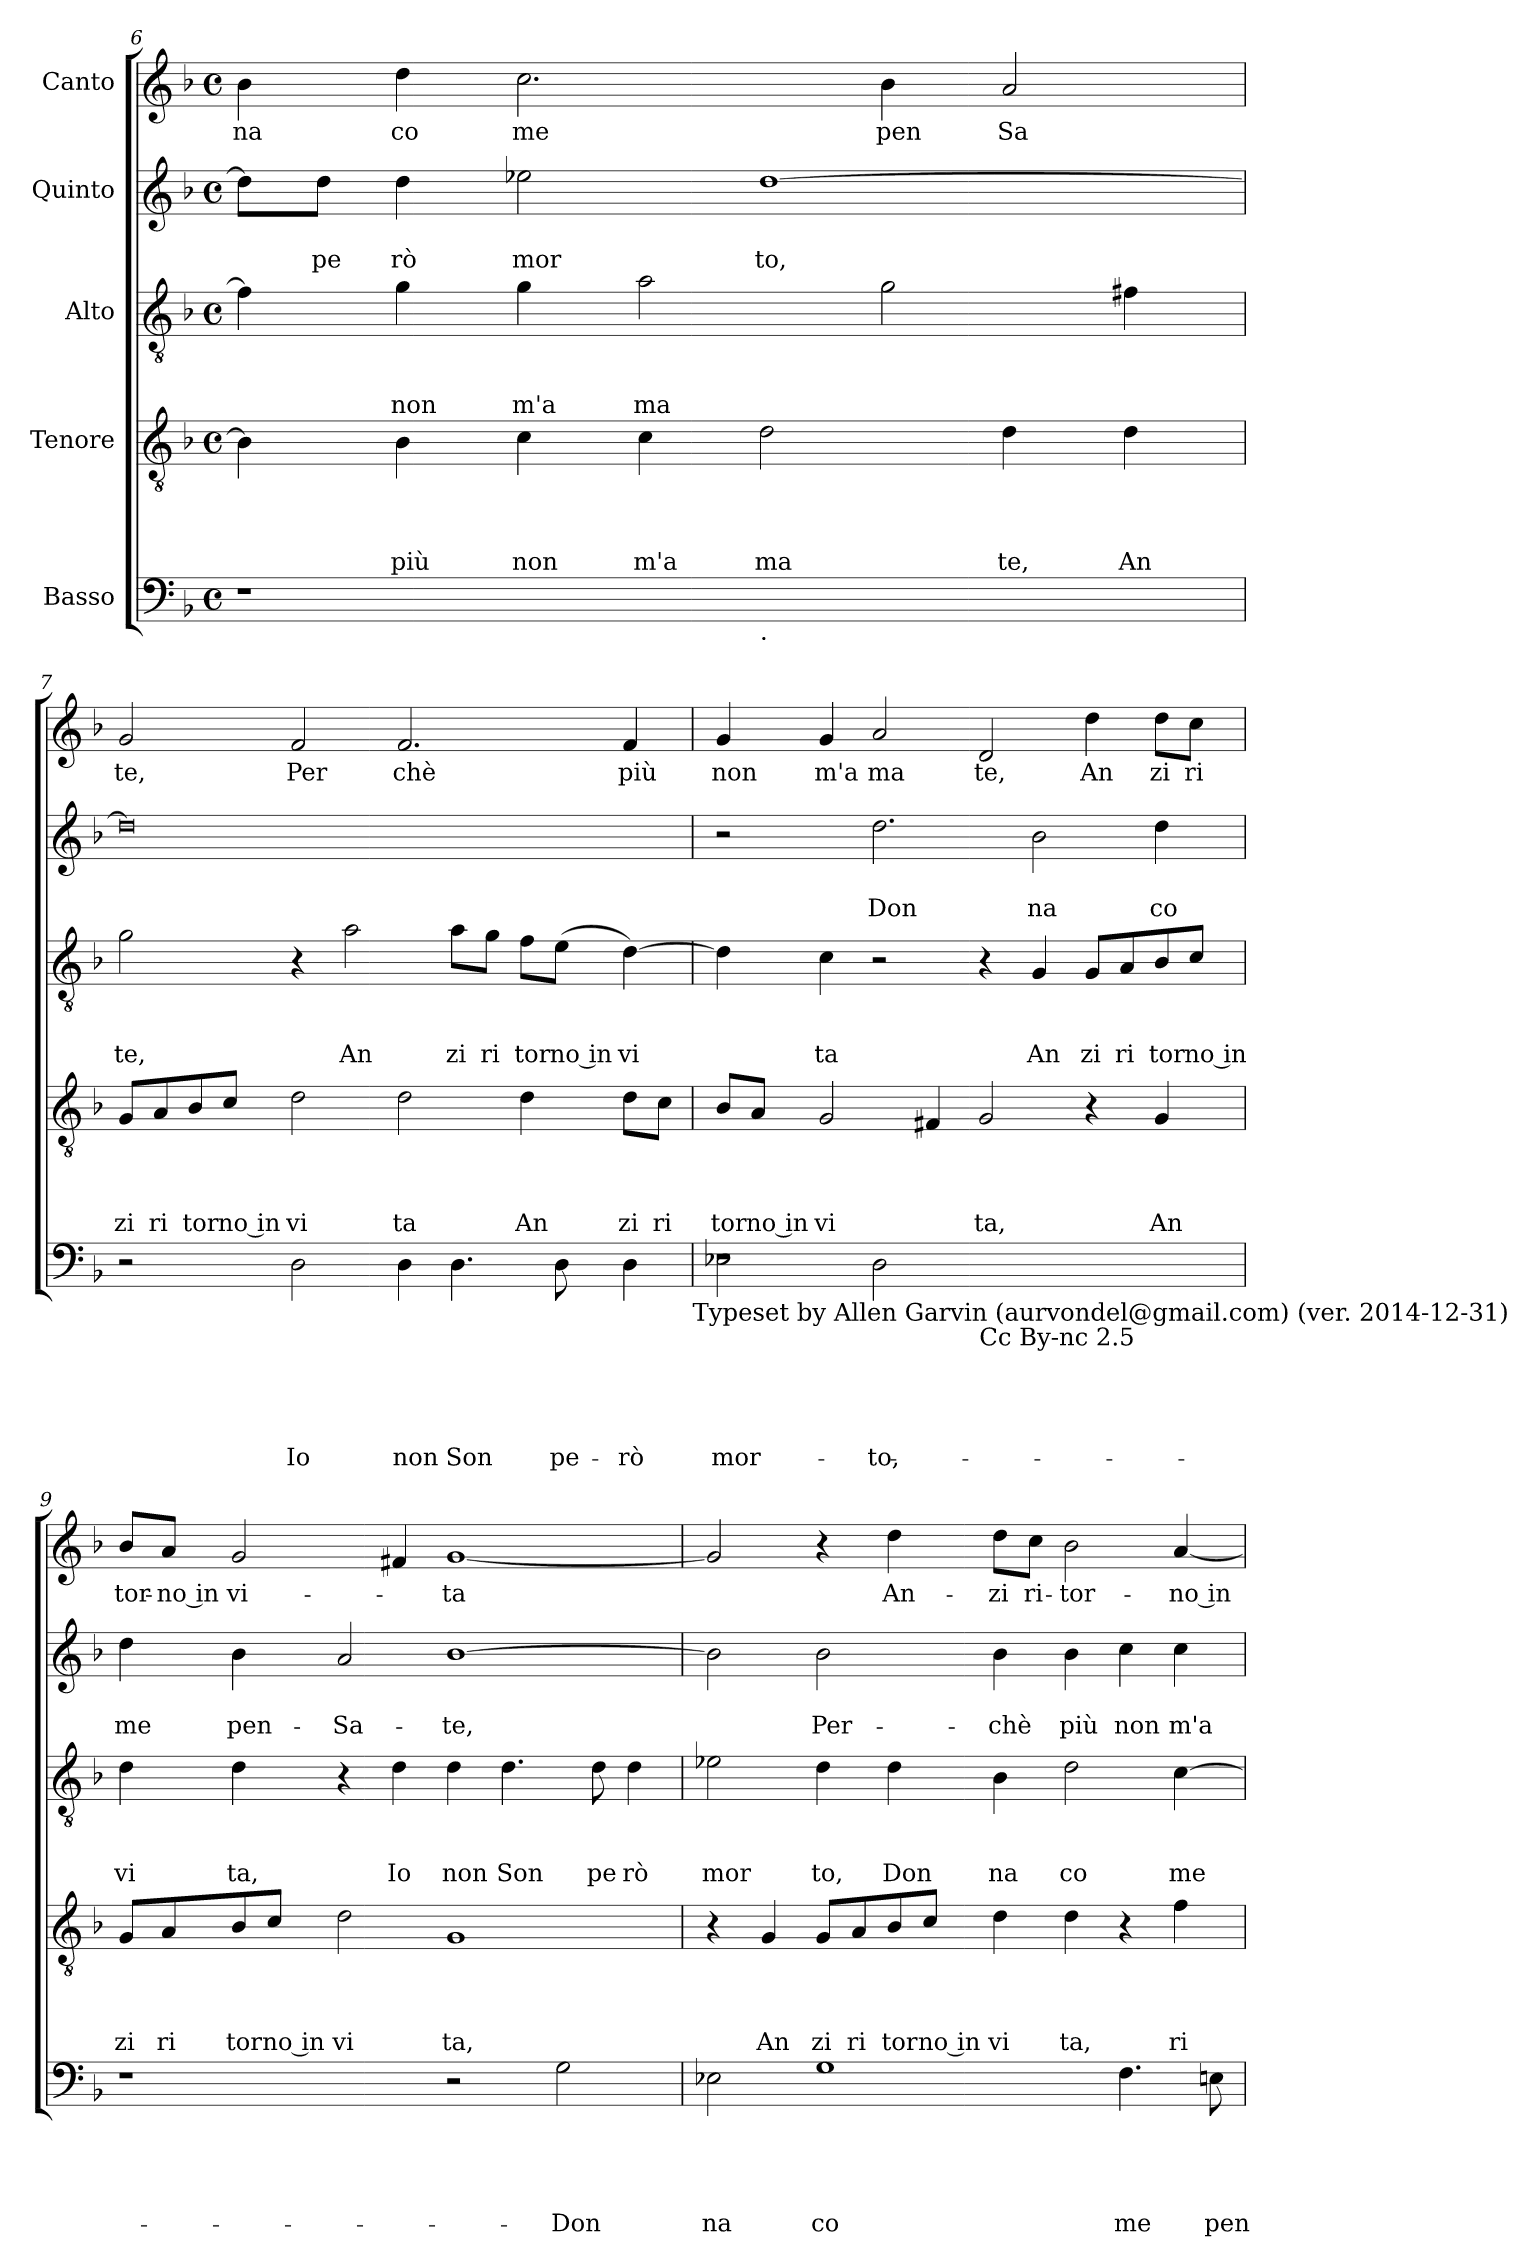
**kern	**text	**text	**text	**text	**text	**kern	**text	**text	**text	**text	**kern	**text	**text	**text	**kern	**text	**text	**kern	**text
*part5	*part5	*part5	*part5	*part5	*part5	*part4	*part4	*part4	*part4	*part4	*part3	*part3	*part3	*part3	*part2	*part2	*part2	*part1	*part1
*staff5	*staff5	*staff5	*staff5	*staff5	*staff5	*staff4	*staff4	*staff4	*staff4	*staff4	*staff3	*staff3	*staff3	*staff3	*staff2	*staff2	*staff2	*staff1	*staff1
*I"Basso	*	*	*	*	*	*I"Tenore	*	*	*	*	*I"Alto	*	*	*	*I"Quinto	*	*	*I"Canto	*
!!LO:LB:g=z
*clefF4	*	*	*	*	*	*clefGv2	*	*	*	*	*clefGv2	*	*	*	*clefG2	*	*	*clefG2	*
*ITrd-3c-5	*	*	*	*	*	*ITrd-3c-5	*	*	*	*	*ITrd-3c-5	*	*	*	*	*	*	*ITrd-3c-5	*
*k[b-e-]	*	*	*	*	*	*k[b-e-]	*	*	*	*	*k[b-e-]	*	*	*	*k[b-]	*	*	*k[b-e-]	*
*B-:	*	*	*	*	*	*B-:	*	*	*	*	*B-:	*	*	*	*F:	*	*	*B-:	*
*M4/4	*	*	*	*	*	*M4/4	*	*	*	*	*M4/4	*	*	*	*M4/4	*	*	*M4/4	*
*met(c)	*	*	*	*	*	*met(c)	*	*	*	*	*met(c)	*	*	*	*met(c)	*	*	*met(c)	*
=6	=6	=6	=6	=6	=6	=6	=6	=6	=6	=6	=6	=6	=6	=6	=6	=6	=6	=6	=6
!	!	!	!	!	!	!	!	!	!	!	!	!	!	!	!	!	!	!	!LO:LY:b
1r	.	.	.	.	.	4e-\]	.	.	.	.	4b-\]	.	.	.	8dd\L]	.	.	4ee-\	na
!	!	!	!	!	!	!	!	!	!	!	!	!	!	!	!	!	!LO:LY:b	!	!
.	.	.	.	.	.	.	.	.	.	.	.	.	.	.	8dd\J	.	pe	.	.
!	!	!	!	!	!	!	!	!	!	!LO:LY:b	!	!	!	!LO:LY:b	!	!	!LO:LY:b	!	!LO:LY:b
.	.	.	.	.	.	4e-\	.	.	.	più	4cc\	.	.	non	4dd\	.	rò	4gg\	co
!	!	!	!	!	!	!	!	!	!	!LO:LY:b	!	!	!	!LO:LY:b	!	!	!LO:LY:b	!	!LO:LY:b
.	.	.	.	.	.	4f\	.	.	.	non	4cc\	.	.	m'a	2ee-X\	.	mor	2.ff\	me
!	!	!	!	!	!	!	!	!	!	!LO:LY:b	!	!	!	!LO:LY:b	!	!	!	!	!
.	.	.	.	.	.	4f\	.	.	.	m'a	2dd\	.	.	ma	.	.	.	.	.
!LO:TX:b:t=.	!	!	!	!	!	!	!	!	!	!	!	!	!	!	!	!	!	!	!
!	!	!	!	!	!	!	!	!	!	!LO:LY:b	!	!	!	!	!	!	!LO:LY:b	!	!
1ryy	.	.	.	.	.	2g\	.	.	.	ma	.	.	.	.	[>1dd	.	to,	.	.
!	!	!	!	!	!	!	!	!	!	!	!	!	!	!	!	!	!	!	!LO:LY:b
.	.	.	.	.	.	.	.	.	.	.	2cc\	.	.	.	.	.	.	4ee-\	pen
!	!	!	!	!	!	!	!	!	!	!LO:LY:b	!	!	!	!	!	!	!	!	!LO:LY:b
.	.	.	.	.	.	4g\	.	.	.	te,	.	.	.	.	.	.	.	2dd/	Sa
!	!	!	!	!	!	!	!	!	!	!LO:LY:b	!	!	!	!	!	!	!	!	!
.	.	.	.	.	.	4g\	.	.	.	An	4b\	.	.	.	.	.	.	.	.
=7	=7	=7	=7	=7	=7	=7	=7	=7	=7	=7	=7	=7	=7	=7	=7	=7	=7	=7	=7
!	!	!	!	!	!	!	!	!	!	!LO:LY:b	!	!	!	!LO:LY:b	!	!	!	!	!LO:LY:b
2r	.	.	.	.	.	8c/L	.	.	.	zi	2cc\	.	.	te,	0dd]	.	.	2cc/	te,
!	!	!	!	!	!	!	!	!	!	!LO:LY:b	!	!	!	!	!	!	!	!	!
.	.	.	.	.	.	8d/	.	.	.	ri	.	.	.	.	.	.	.	.	.
!	!	!	!	!	!	!	!	!	!	!LO:LY:b	!	!	!	!	!	!	!	!	!
.	.	.	.	.	.	8e-/	.	.	.	tor	.	.	.	.	.	.	.	.	.
!	!	!	!	!	!	!	!	!	!	!LO:LY:b:rj	!	!	!	!	!	!	!	!	!
.	.	.	.	.	.	8f/J	.	.	.	no in	.	.	.	.	.	.	.	.	.
!	!	!	!	!	!LO:LY:b	!	!	!	!	!LO:LY:b	!	!	!	!	!	!	!	!	!LO:LY:b
2G\	.	.	.	.	Io	2g\	.	.	.	vi	4r	.	.	.	.	.	.	2b-/	Per
!	!	!	!	!	!	!	!	!	!	!	!	!	!	!LO:LY:b	!	!	!	!	!
.	.	.	.	.	.	.	.	.	.	.	2dd\	.	.	An	.	.	.	.	.
!	!	!	!	!	!LO:LY:b	!	!	!	!	!LO:LY:b	!	!	!	!	!	!	!	!	!LO:LY:b
4G\	.	.	.	.	non	2g\	.	.	.	ta	.	.	.	.	.	.	.	2.b-/	chè
!	!	!	!	!	!LO:LY:b	!	!	!	!	!	!	!	!	!LO:LY:b	!	!	!	!	!
4.G\	.	.	.	.	Son	.	.	.	.	.	8dd\L	.	.	zi	.	.	.	.	.
!	!	!	!	!	!	!	!	!	!	!	!	!	!	!LO:LY:b	!	!	!	!	!
.	.	.	.	.	.	.	.	.	.	.	8cc\J	.	.	ri	.	.	.	.	.
!	!	!	!	!	!	!	!	!	!	!LO:LY:b	!	!	!	!LO:LY:b	!	!	!	!	!
.	.	.	.	.	.	4g\	.	.	.	An	8b-\L	.	.	tor	.	.	.	.	.
!	!	!	!	!	!LO:LY:b	!	!	!	!	!	!	!	!	!LO:LY:b:rj	!	!	!	!	!
8G\	.	.	.	.	pe-	.	.	.	.	.	(<8a\J	.	.	no in	.	.	.	.	.
!	!	!	!	!	!LO:LY:b	!	!	!	!	!LO:LY:b	!	!	!	!LO:LY:b	!	!	!	!	!LO:LY:b
4G\	.	.	.	.	-rò	8g\L	.	.	.	zi	[>4g\)	.	.	vi	.	.	.	4b-/	più
!	!	!	!	!	!	!	!	!	!	!LO:LY:b	!	!	!	!	!	!	!	!	!
.	.	.	.	.	.	8f\J	.	.	.	ri	.	.	.	.	.	.	.	.	.
!LO:TX:b:t=Typeset by Allen Garvin (aurvondel@gmail.com) (ver. 2014-12-31)	!	!	!	!	!	!	!	!	!	!	!	!	!	!	!	!	!	!	!
=8	=8	=8	=8	=8	=8	=8	=8	=8	=8	=8	=8	=8	=8	=8	=8	=8	=8	=8	=8
!	!	!	!	!	!LO:LY:b	!	!	!	!	!LO:LY:b	!	!	!	!	!	!	!	!	!LO:LY:b
*^	*	*	*	*	*	*	*	*	*	*	*	*	*	*	*	*	*	*	*
*	*^	*	*	*	*	*	*	*	*	*	*	*	*	*	*	*	*	*	*	*
2A-X\	2ryy	1r	.	.	.	.	mor-	8e-/L	.	.	.	tor	4g\]	.	.	.	2r	.	.	4cc/	non
!	!	!	!	!	!	!	!	!	!	!	!	!LO:LY:b:rj	!	!	!	!	!	!	!	!	!
.	.	.	.	.	.	.	.	8d/J	.	.	.	no in	.	.	.	.	.	.	.	.	.
!	!	!	!	!	!	!	!	!	!	!	!	!LO:LY:b	!	!	!	!LO:LY:b	!	!	!	!	!LO:LY:b
.	.	.	.	.	.	.	.	2c/	.	.	.	vi	4f\	.	.	ta	.	.	.	4cc/	m'a
!	!	!	!	!	!	!	!LO:LY:b	!	!	!	!	!	!	!	!	!	!	!	!LO:LY:b	!	!LO:LY:b
2ryy	2G\	.	.	.	.	.	-to,	.	.	.	.	.	2r	.	.	.	2.dd\	.	Don	2dd/	ma
.	.	.	.	.	.	.	.	4B/	.	.	.	.	.	.	.	.	.	.	.	.	.
!LO:TX:b:t=Cc By-nc 2.5	!	!	!	!	!	!	!	!	!	!	!	!	!	!	!	!	!	!	!	!	!
!	!	!	!	!	!	!	!	!	!	!	!	!LO:LY:b	!	!	!	!	!	!	!	!	!LO:LY:b
1ryy	1ryy	1ryy	.	.	.	.	.	2c/	.	.	.	ta,	4r	.	.	.	.	.	.	2g/	te,
!	!	!	!	!	!	!	!	!	!	!	!	!	!	!	!	!LO:LY:b	!	!	!LO:LY:b	!	!
.	.	.	.	.	.	.	.	.	.	.	.	.	4c/	.	.	An	2b-\	.	na	.	.
!	!	!	!	!	!	!	!	!	!	!	!	!	!	!	!	!LO:LY:b	!	!	!	!	!LO:LY:b
.	.	.	.	.	.	.	.	4r	.	.	.	.	8c/L	.	.	zi	.	.	.	4gg\	An
!	!	!	!	!	!	!	!	!	!	!	!	!	!	!	!	!LO:LY:b	!	!	!	!	!
.	.	.	.	.	.	.	.	.	.	.	.	.	8d/	.	.	ri	.	.	.	.	.
!	!	!	!	!	!	!	!	!	!	!	!	!LO:LY:b	!	!	!	!LO:LY:b	!	!	!LO:LY:b	!	!LO:LY:b
.	.	.	.	.	.	.	.	4c/	.	.	.	An	8e-/	.	.	tor	4dd\	.	co	8gg\L	zi
!	!	!	!	!	!	!	!	!	!	!	!	!	!	!	!	!LO:LY:b:rj	!	!	!	!	!LO:LY:b
.	.	.	.	.	.	.	.	.	.	.	.	.	8f/J	.	.	no in	.	.	.	8ff\J	ri
*v	*v	*v	*	*	*	*	*	*	*	*	*	*	*	*	*	*	*	*	*	*	*
!!LO:PB:g=z
=9	=9	=9	=9	=9	=9	=9	=9	=9	=9	=9	=9	=9	=9	=9	=9	=9	=9	=9	=9
!	!	!	!	!	!	!	!	!	!	!LO:LY:b	!	!	!	!LO:LY:b	!	!	!LO:LY:b	!	!LO:LY:b
1r	.	.	.	.	.	8c/L	.	.	.	zi	4g\	.	.	vi	4dd\	.	me	8ee-/L	tor-
!	!	!	!	!	!	!	!	!	!	!LO:LY:b	!	!	!	!	!	!	!	!	!LO:LY:b:rj
.	.	.	.	.	.	8d/	.	.	.	ri	.	.	.	.	.	.	.	8dd/J	-no in
!	!	!	!	!	!	!	!	!	!	!LO:LY:b	!	!	!	!LO:LY:b	!	!	!LO:LY:b	!	!LO:LY:b
.	.	.	.	.	.	8e-/	.	.	.	tor	4g\	.	.	ta,	4b-\	.	pen-	2cc/	vi-
!	!	!	!	!	!	!	!	!	!	!LO:LY:b:rj	!	!	!	!	!	!	!	!	!
.	.	.	.	.	.	8f/J	.	.	.	no in	.	.	.	.	.	.	.	.	.
!	!	!	!	!	!	!	!	!	!	!LO:LY:b	!	!	!	!	!	!	!LO:LY:b	!	!
.	.	.	.	.	.	2g\	.	.	.	vi	4r	.	.	.	2a/	.	-Sa-	.	.
!	!	!	!	!	!	!	!	!	!	!	!	!	!	!LO:LY:b	!	!	!	!	!
.	.	.	.	.	.	.	.	.	.	.	4g\	.	.	Io	.	.	.	4b/	.
!	!	!	!	!	!	!	!	!	!	!LO:LY:b	!	!	!	!LO:LY:b	!	!	!LO:LY:b	!	!LO:LY:b
2r	.	.	.	.	.	1c	.	.	.	ta,	4g\	.	.	non	[>1b-	.	-te,	[<1cc	-ta
!	!	!	!	!	!	!	!	!	!	!	!	!	!	!LO:LY:b	!	!	!	!	!
.	.	.	.	.	.	.	.	.	.	.	4.g\	.	.	Son	.	.	.	.	.
!	!	!	!	!	!LO:LY:b	!	!	!	!	!	!	!	!	!	!	!	!	!	!
2c\	.	.	.	.	Don	.	.	.	.	.	.	.	.	.	.	.	.	.	.
!	!	!	!	!	!	!	!	!	!	!	!	!	!	!LO:LY:b	!	!	!	!	!
.	.	.	.	.	.	.	.	.	.	.	8g\	.	.	pe	.	.	.	.	.
!	!	!	!	!	!	!	!	!	!	!	!	!	!	!LO:LY:b	!	!	!	!	!
.	.	.	.	.	.	.	.	.	.	.	4g\	.	.	rò	.	.	.	.	.
=10	=10	=10	=10	=10	=10	=10	=10	=10	=10	=10	=10	=10	=10	=10	=10	=10	=10	=10	=10
!	!	!	!	!	!LO:LY:b	!	!	!	!	!	!	!	!	!LO:LY:b	!	!	!	!	!
2A-X\	.	.	.	.	na	4r	.	.	.	.	2a-X\	.	.	mor	2b-\]	.	.	2cc/]	.
!	!	!	!	!	!	!	!	!	!	!LO:LY:b	!	!	!	!	!	!	!	!	!
.	.	.	.	.	.	4c/	.	.	.	An	.	.	.	.	.	.	.	.	.
!	!	!	!	!	!LO:LY:b	!	!	!	!	!LO:LY:b	!	!	!	!LO:LY:b	!	!	!LO:LY:b	!	!
1c	.	.	.	.	co	8c/L	.	.	.	zi	4g\	.	.	to,	2b-\	.	Per-	4r	.
!	!	!	!	!	!	!	!	!	!	!LO:LY:b	!	!	!	!	!	!	!	!	!
.	.	.	.	.	.	8d/	.	.	.	ri	.	.	.	.	.	.	.	.	.
!	!	!	!	!	!	!	!	!	!	!LO:LY:b	!	!	!	!LO:LY:b	!	!	!	!	!LO:LY:b
.	.	.	.	.	.	8e-/	.	.	.	tor	4g\	.	.	Don	.	.	.	4gg\	An-
!	!	!	!	!	!	!	!	!	!	!LO:LY:b:rj	!	!	!	!	!	!	!	!	!
.	.	.	.	.	.	8f/J	.	.	.	no in	.	.	.	.	.	.	.	.	.
!	!	!	!	!	!	!	!	!	!	!LO:LY:b	!	!	!	!LO:LY:b	!	!	!LO:LY:b	!	!LO:LY:b
.	.	.	.	.	.	4g\	.	.	.	vi	4e-\	.	.	na	4b-\	.	-chè	8gg\L	-zi
!	!	!	!	!	!	!	!	!	!	!	!	!	!	!	!	!	!	!	!LO:LY:b
.	.	.	.	.	.	.	.	.	.	.	.	.	.	.	.	.	.	8ff\J	ri-
!	!	!	!	!	!	!	!	!	!	!LO:LY:b	!	!	!	!LO:LY:b	!	!	!LO:LY:b	!	!LO:LY:b
.	.	.	.	.	.	4g\	.	.	.	ta,	2g\	.	.	co	4b-\	.	più	2ee-\	-tor-
!	!	!	!	!	!LO:LY:b	!	!	!	!	!	!	!	!	!	!	!	!LO:LY:b	!	!
4.B-\	.	.	.	.	me	4r	.	.	.	.	.	.	.	.	4cc\	.	non	.	.
!	!	!	!	!	!	!	!	!	!	!LO:LY:b	!	!	!	!LO:LY:b	!	!	!LO:LY:b	!	!LO:LY:b
.	.	.	.	.	.	4b-\	.	.	.	ri	[>4f\	.	.	me	4cc\	.	m'a-	[<4dd/	-no in
!	!	!	!	!	!LO:LY:b	!	!	!	!	!	!	!	!	!	!	!	!	!	!
8An\	.	.	.	.	pen	.	.	.	.	.	.	.	.	.	.	.	.	.	.
=	=	=	=	=	=	=	=	=	=	=	=	=	=	=	=	=	=	=	=
*-	*-	*-	*-	*-	*-	*-	*-	*-	*-	*-	*-	*-	*-	*-	*-	*-	*-	*-	*-
